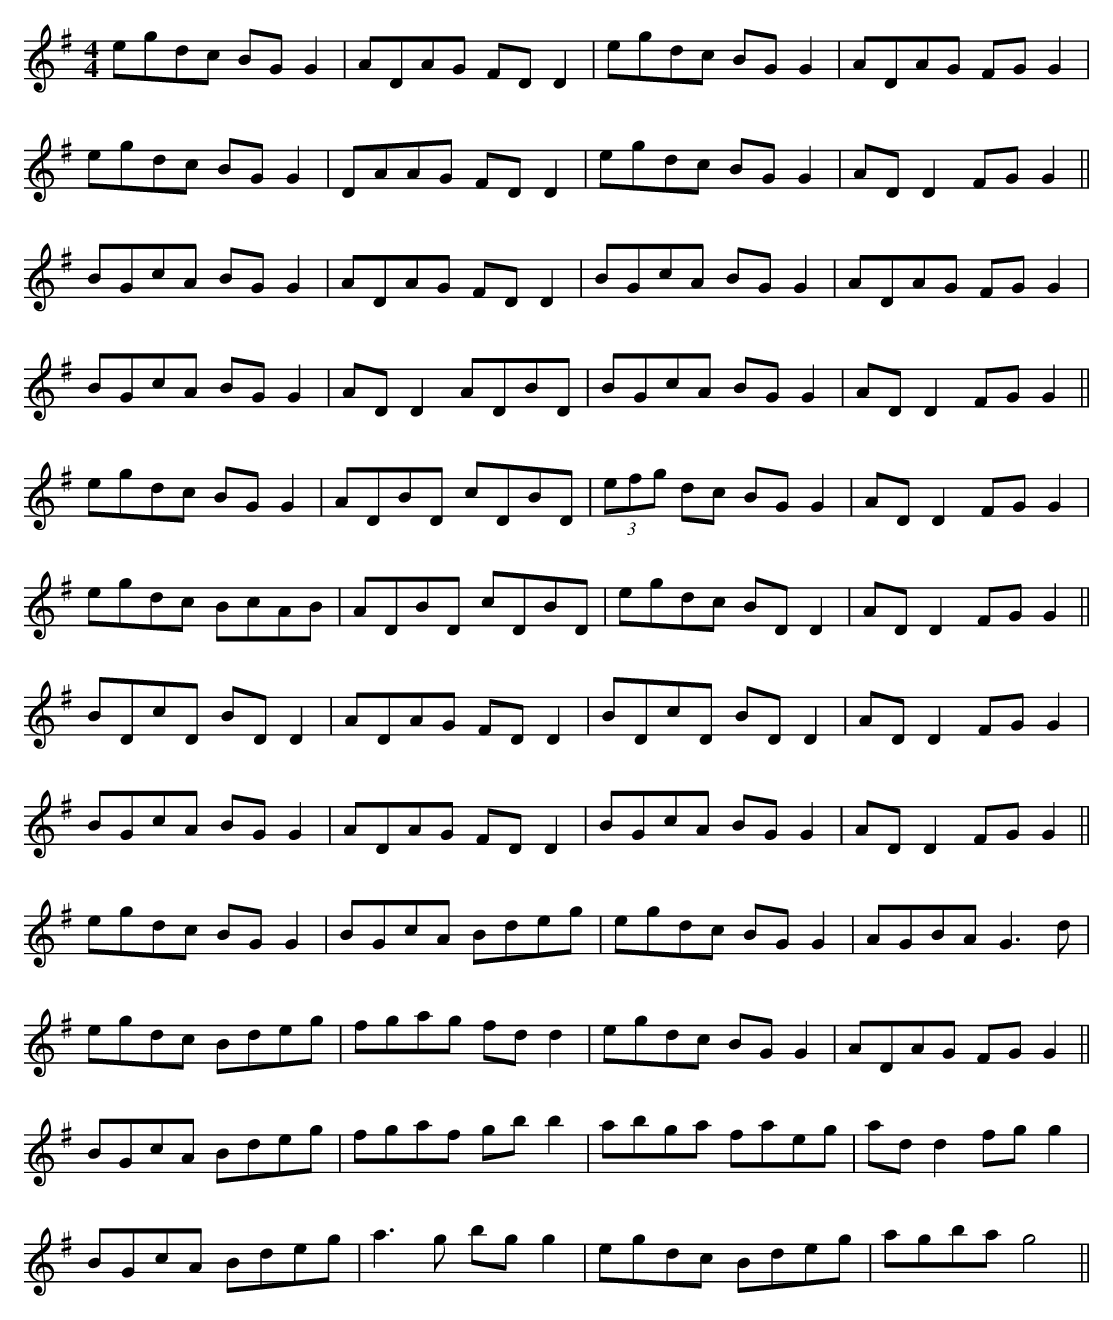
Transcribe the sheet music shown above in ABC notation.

X:1
M:4/4
K:G
egdc BG G2|ADAG FD D2|egdc BG G2|ADAG FG G2|
egdc BG G2|DAAG FD D2|egdc BG G2|AD D2 FG G2||
BGcA BG G2|ADAG FD D2|BGcA BG G2|ADAG FG G2|
BGcA BG G2|AD D2 ADBD|BGcA BG G2|AD D2 FG G2||
egdc BG G2|ADBD cDBD|(3efg dc BG G2|AD D2 FG G2|
egdc BcAB|ADBD cDBD|egdc BD D2|AD D2 FG G2||
BDcD BD D2|ADAG FD D2|BDcD BD D2|AD D2 FG G2|
BGcA BG G2|ADAG FD D2|BGcA BG G2|AD D2 FG G2||
egdc BG G2|BGcA Bdeg|egdc BG G2|AGBA G3d|
egdc Bdeg|fgag fd d2|egdc BG G2|ADAG FG G2||
BGcA Bdeg|fgaf gb b2|abga faeg|ad d2 fg g2|
BGcA Bdeg|a3g bg g2|egdc Bdeg|agba g4||
